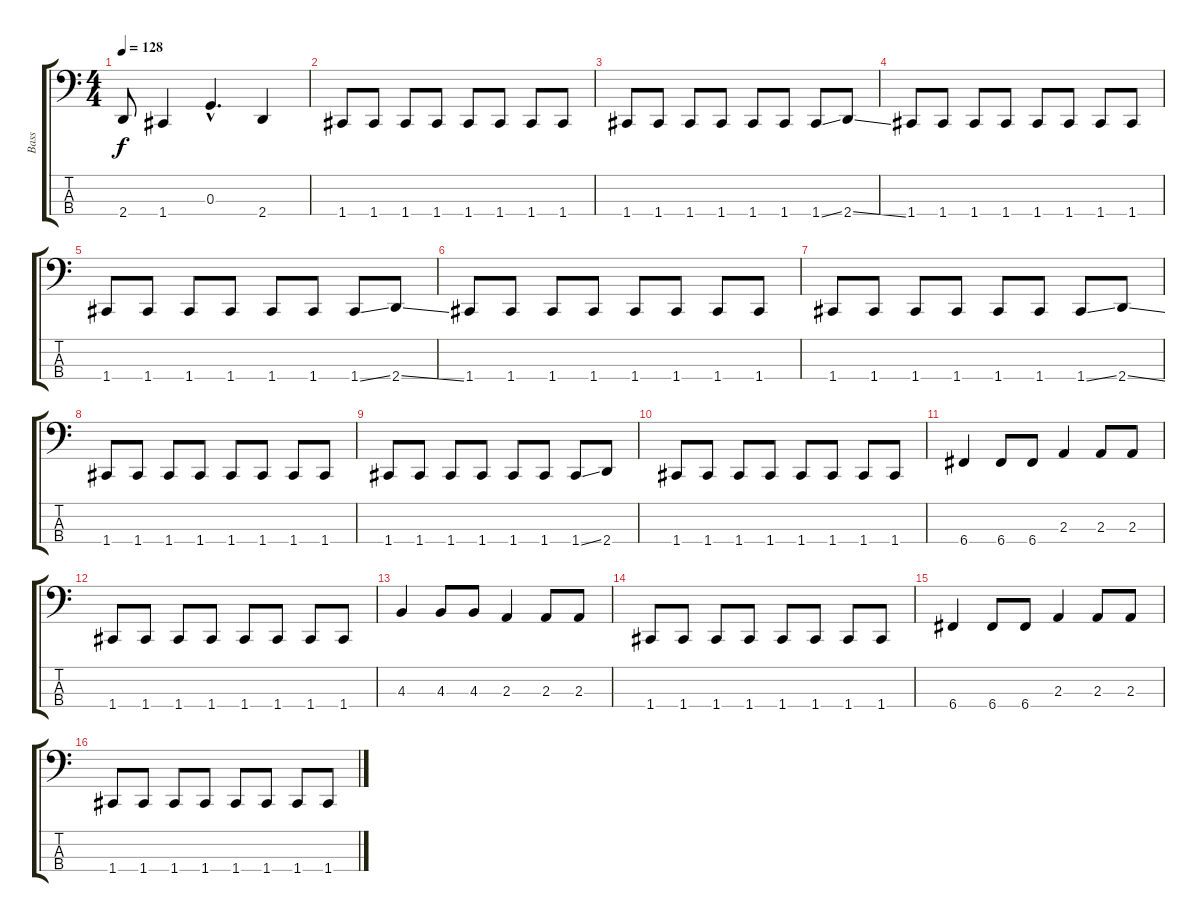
\track ("Bass" "Bass") {instrument electricbassfinger}
\staff {score tabs}
\tuning (F2 C2 G1 C1) {hide}
\ts (4 4)
\tempo 128
\clef f4
\ks c
2.4.8{dy f} 1.4.4 0.3{hac}.4{d} 2.4.4 |
1.4.8 1.4.8 1.4.8 1.4.8 1.4.8 1.4.8 1.4.8 1.4.8 |
1.4.8 1.4.8 1.4.8 1.4.8 1.4.8 1.4.8 1.4{ss}.8 2.4{ss}.8 |
1.4.8 1.4.8 1.4.8 1.4.8 1.4.8 1.4.8 1.4.8 1.4.8 |
1.4.8 1.4.8 1.4.8 1.4.8 1.4.8 1.4.8 1.4{ss}.8 2.4{ss}.8 |
1.4.8 1.4.8 1.4.8 1.4.8 1.4.8 1.4.8 1.4.8 1.4.8 |
1.4.8 1.4.8 1.4.8 1.4.8 1.4.8 1.4.8 1.4{ss}.8 2.4{ss}.8 |
1.4.8 1.4.8 1.4.8 1.4.8 1.4.8 1.4.8 1.4.8 1.4.8 |
1.4.8 1.4.8 1.4.8 1.4.8 1.4.8 1.4.8 1.4{ss}.8 2.4.8 |
1.4.8 1.4.8 1.4.8 1.4.8 1.4.8 1.4.8 1.4.8 1.4.8 |
6.4.4 6.4.8 6.4.8 2.3.4 2.3.8 2.3.8 |
1.4.8 1.4.8 1.4.8 1.4.8 1.4.8 1.4.8 1.4.8 1.4.8 |
4.3.4 4.3.8 4.3.8 2.3.4 2.3.8 2.3.8 |
1.4.8 1.4.8 1.4.8 1.4.8 1.4.8 1.4.8 1.4.8 1.4.8 |
6.4.4 6.4.8 6.4.8 2.3.4 2.3.8 2.3.8 |
1.4.8 1.4.8 1.4.8 1.4.8 1.4.8 1.4.8 1.4.8 1.4.8
